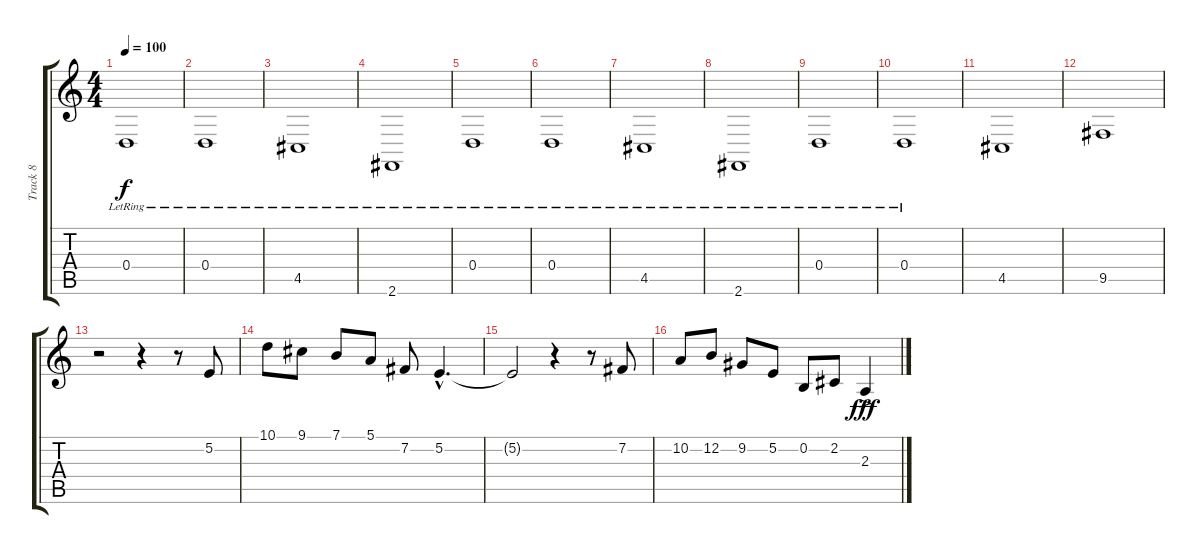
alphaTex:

\track ("Track 8" "Track 8") {instrument flute}
\staff {score tabs}
\tuning (E4 B3 G3 D3 A2 E2) {hide}
\ts (4 4)
\tempo 100
\clef g2
\ks c
0.4{lr}.1{dy f instrument flute} |
0.4{lr}.1 |
4.5{lr}.1 |
2.6{lr}.1 |
0.4{lr}.1 |
0.4{lr}.1 |
4.5{lr}.1 |
2.6{lr}.1 |
0.4{lr}.1 |
0.4{lr}.1 |
4.5.1 |
9.5.1 |
r.2 r.4 r.8 5.2.8 |
10.1.8 9.1.8 7.1.8 5.1.8 7.2.8 5.2{hac}.4{d} |
5.2{t}.2 r.4 r.8 7.2.8 |
10.2.8 12.2.8 9.2.8 5.2.8 0.2.8 2.2.8 2.3{ac}.4{dy fff}
